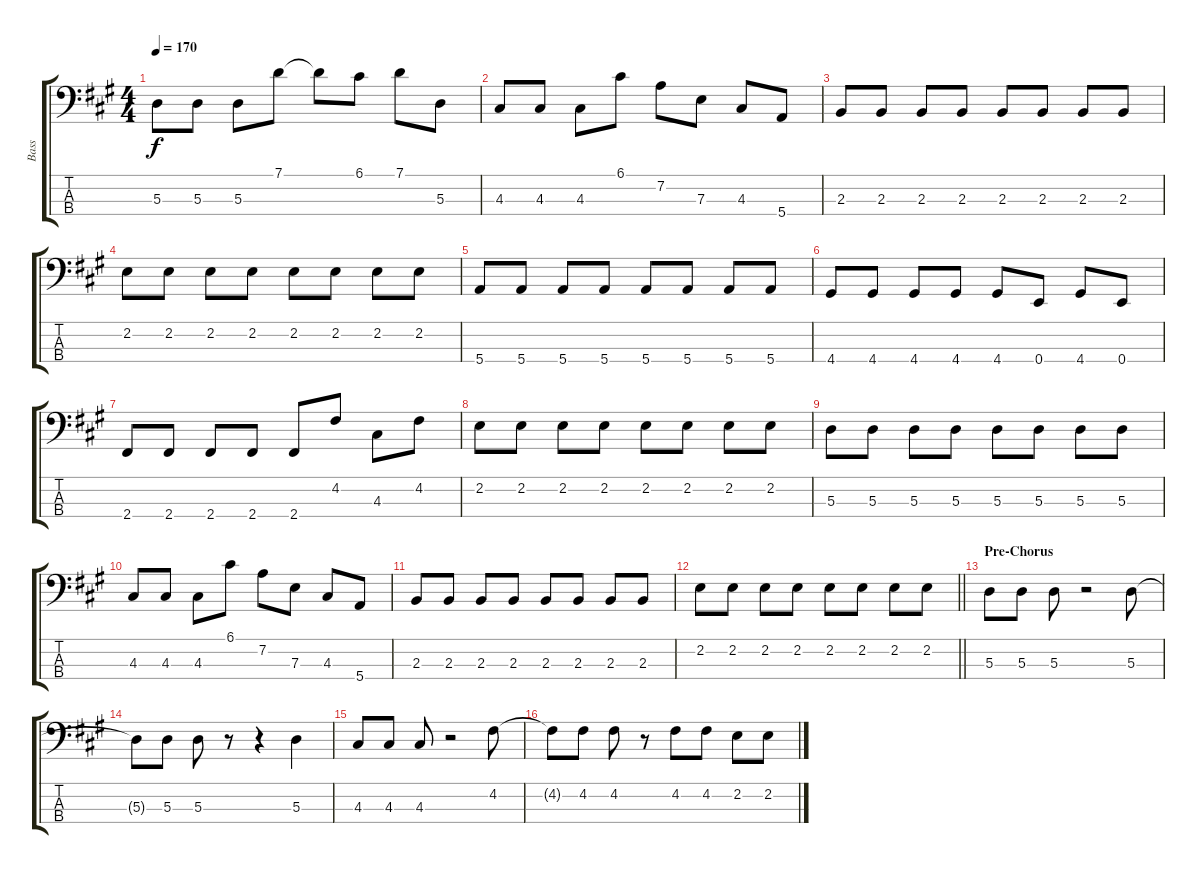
\track ("Bass" "Bass") {instrument electricbassfinger}
\staff {score tabs}
\tuning (G2 D2 A1 E1) {hide}
\ts (4 4)
\tempo 170
\clef f4
\ks a
5.3.8{dy f} 5.3.8 5.3.8 7.1.8 7.1{t}.8 6.1.8 7.1.8 5.3.8 |
4.3.8 4.3.8 4.3.8 6.1.8 7.2.8 7.3.8 4.3.8 5.4.8 |
2.3.8 2.3.8 2.3.8 2.3.8 2.3.8 2.3.8 2.3.8 2.3.8 |
2.2.8 2.2.8 2.2.8 2.2.8 2.2.8 2.2.8 2.2.8 2.2.8 |
5.4.8 5.4.8 5.4.8 5.4.8 5.4.8 5.4.8 5.4.8 5.4.8 |
4.4.8 4.4.8 4.4.8 4.4.8 4.4.8 0.4.8 4.4.8 0.4.8 |
2.4.8 2.4.8 2.4.8 2.4.8 2.4.8 4.2.8 4.3.8 4.2.8 |
2.2.8 2.2.8 2.2.8 2.2.8 2.2.8 2.2.8 2.2.8 2.2.8 |
5.3.8 5.3.8 5.3.8 5.3.8 5.3.8 5.3.8 5.3.8 5.3.8 |
4.3.8 4.3.8 4.3.8 6.1.8 7.2.8 7.3.8 4.3.8 5.4.8 |
2.3.8 2.3.8 2.3.8 2.3.8 2.3.8 2.3.8 2.3.8 2.3.8 |
\barLineRight lightlight
2.2.8 2.2.8 2.2.8 2.2.8 2.2.8 2.2.8 2.2.8 2.2.8 |
\section ("" "Pre-Chorus")
5.3.8 5.3.8 5.3.8 r.2 5.3.8 |
5.3{t}.8 5.3.8 5.3.8 r.8 r.4 5.3.4 |
4.3.8 4.3.8 4.3.8 r.2 4.2.8 |
4.2{t}.8 4.2.8 4.2.8 r.8 4.2.8 4.2.8 2.2.8 2.2.8
